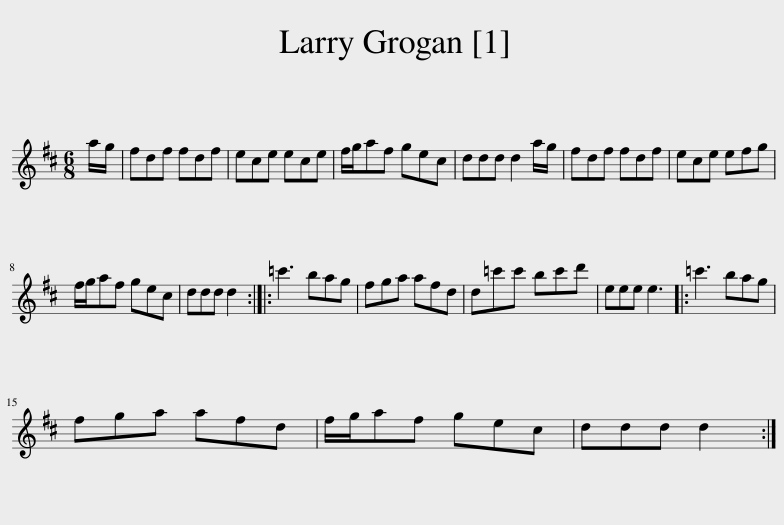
X:1
L:1/8
M:6/8
I:linebreak $
K:D
V:1 treble
V:1
 a/g/ | fdf fdf | ece ece | f/g/af gec | ddd d2 a/g/ | %5
 fdf fdf | ece efg |$ f/g/af gec | ddd d2 :: =c'3 bag | %10
 fga afd | d=c'c' bc'd' | eee e3 |: =c'3 bag |$ fga afd | %15
 f/g/af gec | ddd d2 :| %17
